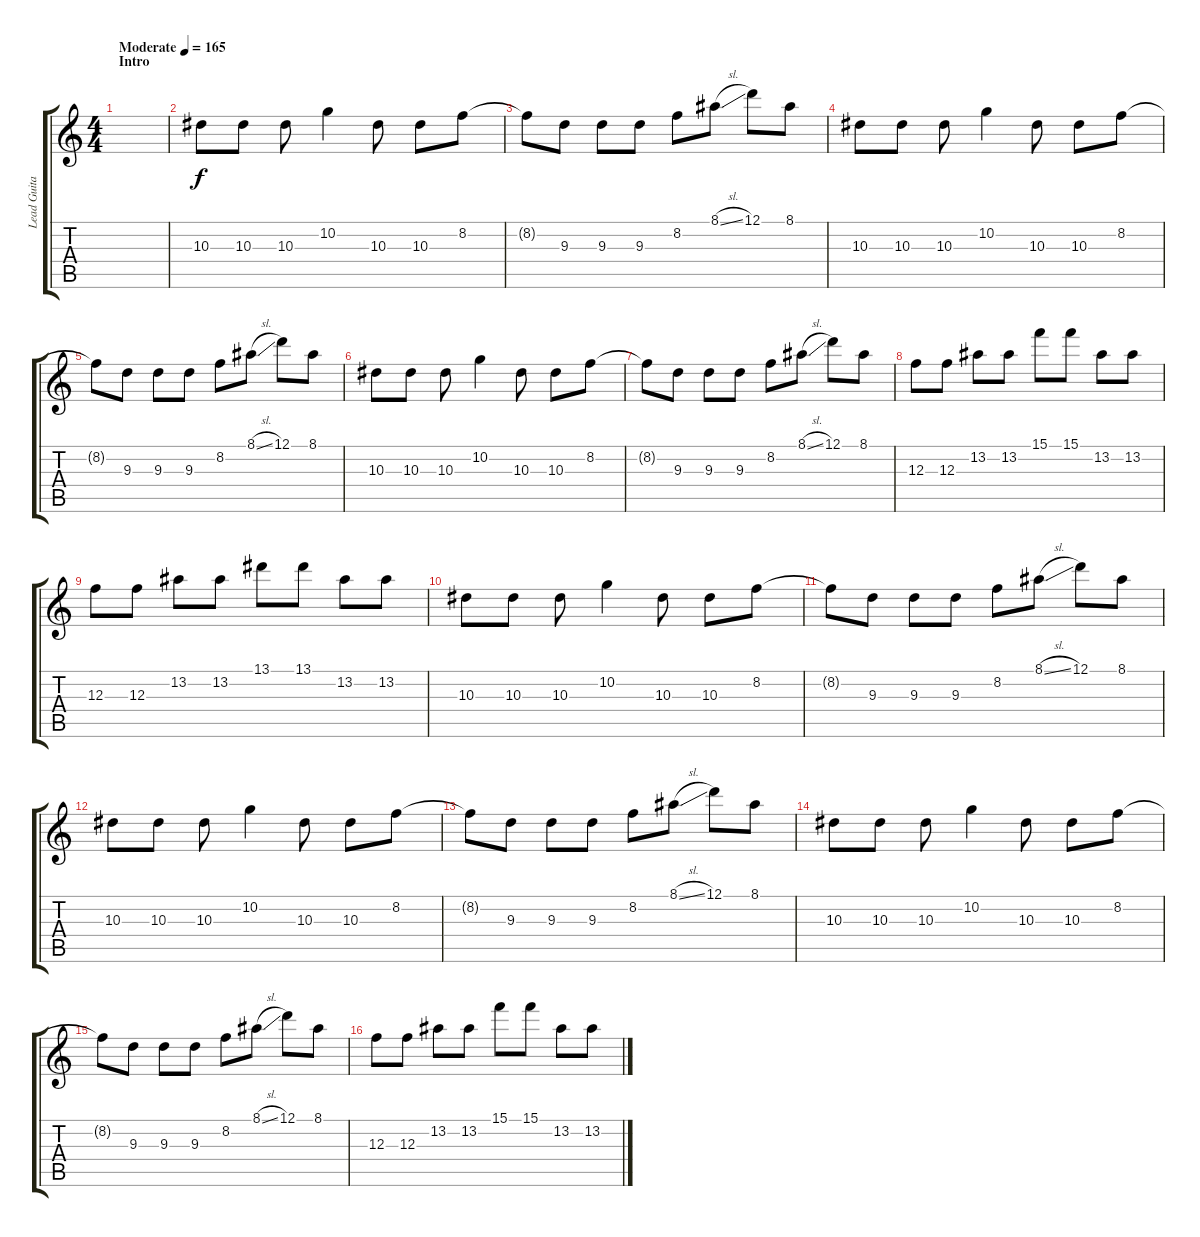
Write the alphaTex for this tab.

\track ("Lead Guitar" "Lead Guita") {instrument distortionguitar}
\staff {score tabs}
\tuning (D4 A3 F3 C3 G2 C2) {hide}
\ts (4 4)
\section ("" "Intro")
\tempo (165 "Moderate")
\clef g2
\ks c
|
10.3.8 10.3.8 10.3.8 10.2.4 10.3.8 10.3.8 8.2.8 |
8.2{t}.8 9.3.8 9.3.8 9.3.8 8.2.8 8.1{sl}.8 12.1.8 8.1.8 |
10.3.8 10.3.8 10.3.8 10.2.4 10.3.8 10.3.8 8.2.8 |
8.2{t}.8 9.3.8 9.3.8 9.3.8 8.2.8 8.1{sl}.8 12.1.8 8.1.8 |
10.3.8 10.3.8 10.3.8 10.2.4 10.3.8 10.3.8 8.2.8 |
8.2{t}.8 9.3.8 9.3.8 9.3.8 8.2.8 8.1{sl}.8 12.1.8 8.1.8 |
12.3.8 12.3.8 13.2.8 13.2.8 15.1.8 15.1.8 13.2.8 13.2.8 |
12.3.8 12.3.8 13.2.8 13.2.8 13.1.8 13.1.8 13.2.8 13.2.8 |
10.3.8 10.3.8 10.3.8 10.2.4 10.3.8 10.3.8 8.2.8 |
8.2{t}.8 9.3.8 9.3.8 9.3.8 8.2.8 8.1{sl}.8 12.1.8 8.1.8 |
10.3.8 10.3.8 10.3.8 10.2.4 10.3.8 10.3.8 8.2.8 |
8.2{t}.8 9.3.8 9.3.8 9.3.8 8.2.8 8.1{sl}.8 12.1.8 8.1.8 |
10.3.8 10.3.8 10.3.8 10.2.4 10.3.8 10.3.8 8.2.8 |
8.2{t}.8 9.3.8 9.3.8 9.3.8 8.2.8 8.1{sl}.8 12.1.8 8.1.8 |
12.3.8 12.3.8 13.2.8 13.2.8 15.1.8 15.1.8 13.2.8 13.2.8
